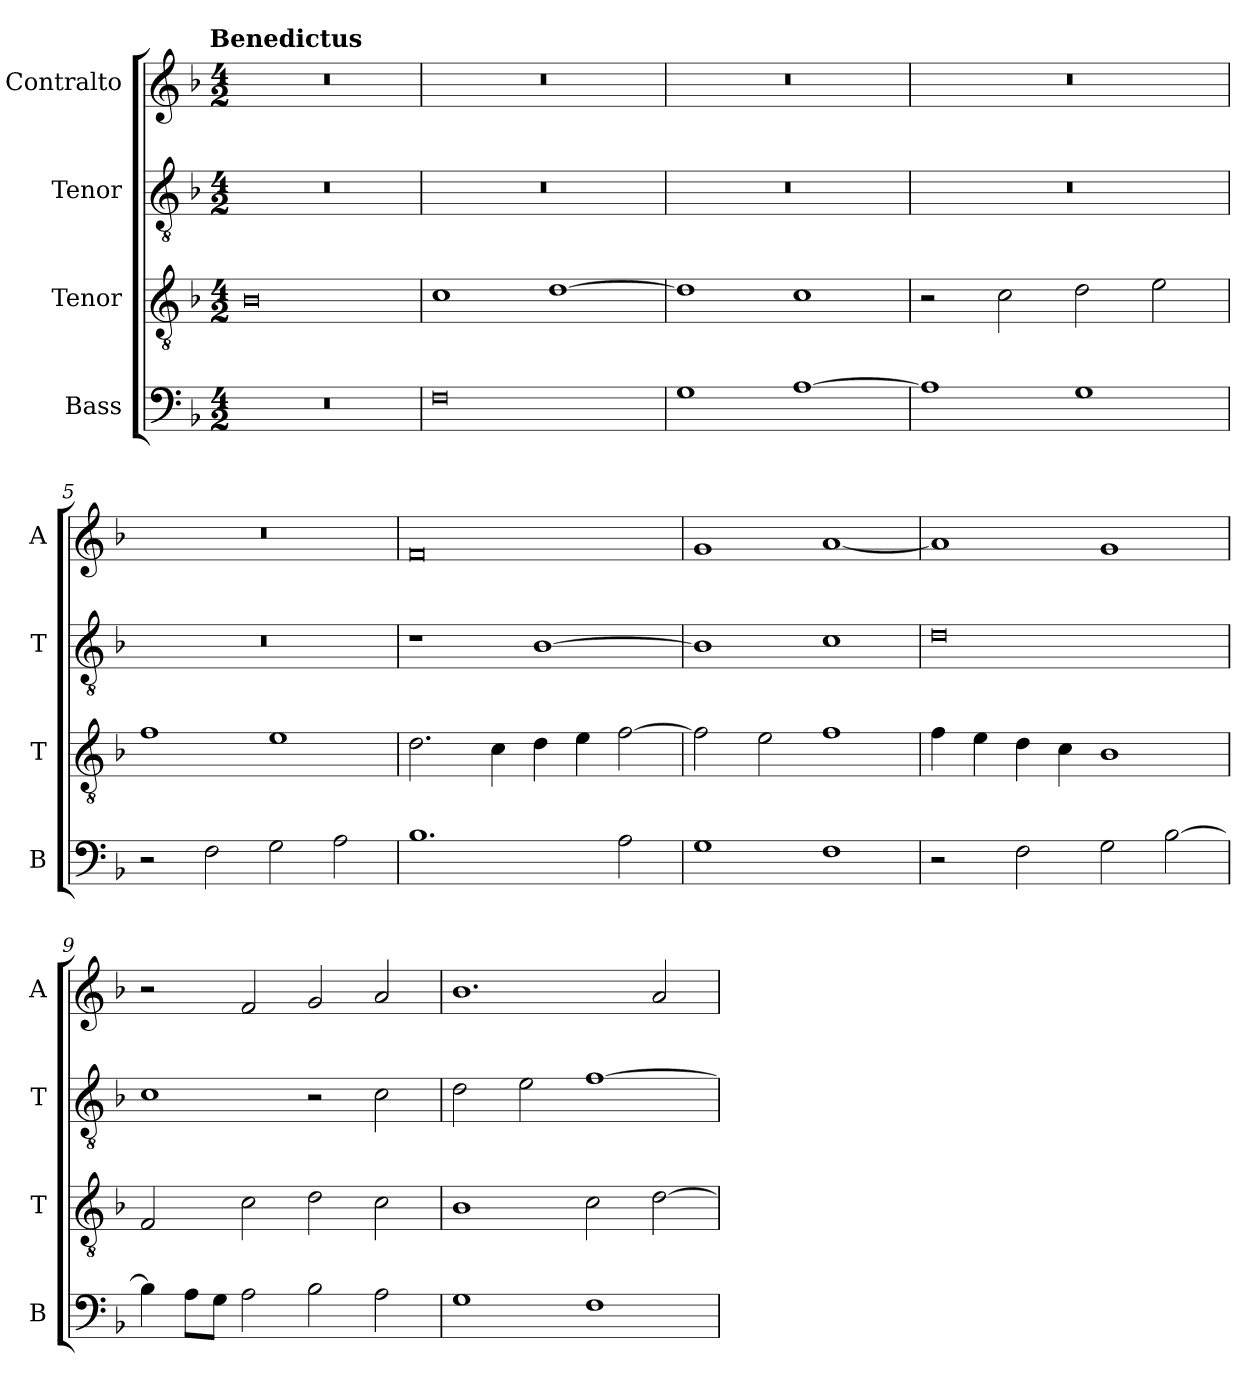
**kern	**kern	**kern	**kern
*part4	*part3	*part2	*part1
*staff4	*staff3	*staff2	*staff1
*I"Bass	*I"Tenor	*I"Tenor	*I"Contralto
*I'B	*I'T	*I'T	*I'A
*clefF4	*clefGv2	*clefGv2	*clefG2
*k[b-]	*k[b-]	*k[b-]	*k[b-]
*F:ion	*F:ion	*F:ion	*F:ion
!!LO:TX:omd:t=Benedictus
*M4/2	*M4/2	*M4/2	*M4/2
=1	=1	=1	=1
0r	0B-	0r	0r
=2	=2	=2	=2
0F	1c	0r	0r
.	[1d	.	.
=3	=3	=3	=3
1G	1d]	0r	0r
[1A	1c	.	.
=4	=4	=4	=4
1A]	2r	0r	0r
.	2c	.	.
1G	2d	.	.
.	2e	.	.
=5	=5	=5	=5
2r	1f	0r	0r
2F	.	.	.
2G	1e	.	.
2A	.	.	.
=6	=6	=6	=6
1.B-	2.d	1r	0f
.	4c	.	.
.	4d	[1B-	.
.	4e	.	.
2A	[2f	.	.
=7	=7	=7	=7
1G	2f]	1B-]	1g
.	2e	.	.
1F	1f	1c	[1a
=8	=8	=8	=8
2r	4f	0d	1a]
.	4e	.	.
2F	4d	.	.
.	4c	.	.
2G	1B-	.	1g
[2B-	.	.	.
=9	=9	=9	=9
4B-]	2F	1c	2r
8A\L	.	.	.
8G\J	.	.	.
2A	2c	.	2f
2B-	2d	2r	2g
2A	2c	2c	2a
=10	=10	=10	=10
1G	1B-	2d	1.b-
.	.	2e	.
1F	2c	[1f	.
.	[2d	.	2a
=	=	=	=
*-	*-	*-	*-
